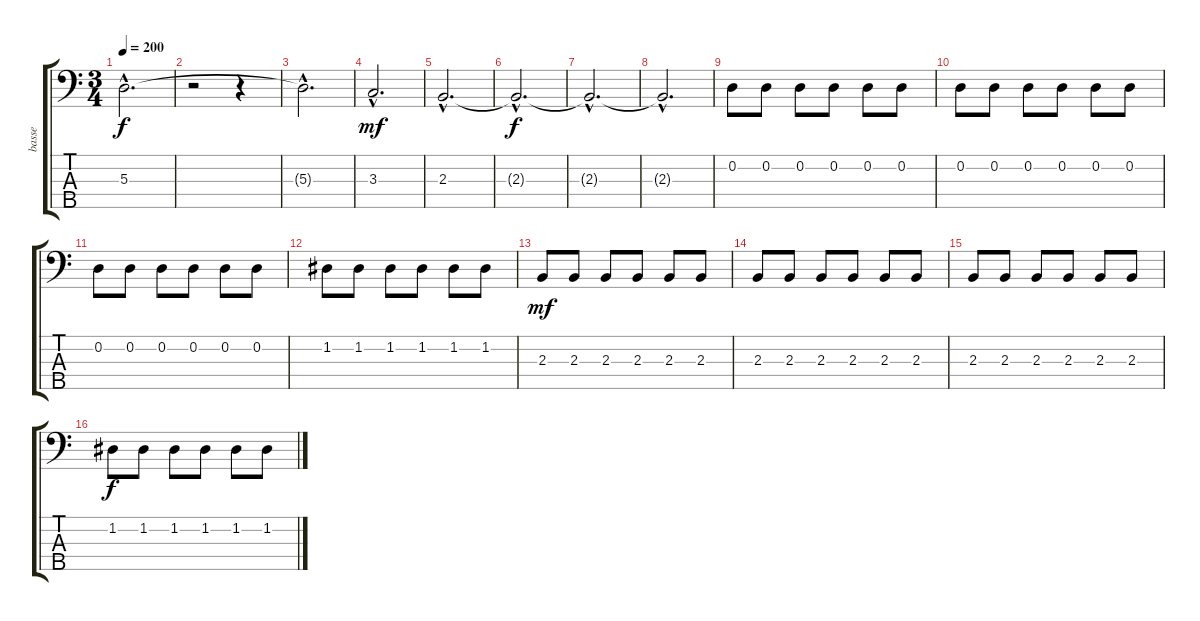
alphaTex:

\track ("basse" "basse") {instrument electricbassfinger}
\staff {score tabs}
\tuning (G2 D2 A1 E1 B0) {hide}
\ts (3 4)
\tempo 200
\clef f4
\ks c
5.3{hac}.2{d dy f} |
r.2 r.4 |
5.3{hac t}.2{d} |
3.3{hac}.2{d dy mf} |
2.3{hac}.2{d} |
2.3{hac t}.2{d dy f} |
2.3{hac t}.2{d} |
2.3{hac t}.2{d} |
0.2.8 0.2.8 0.2.8 0.2.8 0.2.8 0.2.8 |
0.2.8 0.2.8 0.2.8 0.2.8 0.2.8 0.2.8 |
0.2.8 0.2.8 0.2.8 0.2.8 0.2.8 0.2.8 |
1.2.8 1.2.8 1.2.8 1.2.8 1.2.8 1.2.8 |
2.3.8{dy mf} 2.3.8 2.3.8 2.3.8 2.3.8 2.3.8 |
2.3.8 2.3.8 2.3.8 2.3.8 2.3.8 2.3.8 |
2.3.8 2.3.8 2.3.8 2.3.8 2.3.8 2.3.8 |
1.2.8{dy f} 1.2.8 1.2.8 1.2.8 1.2.8 1.2.8
